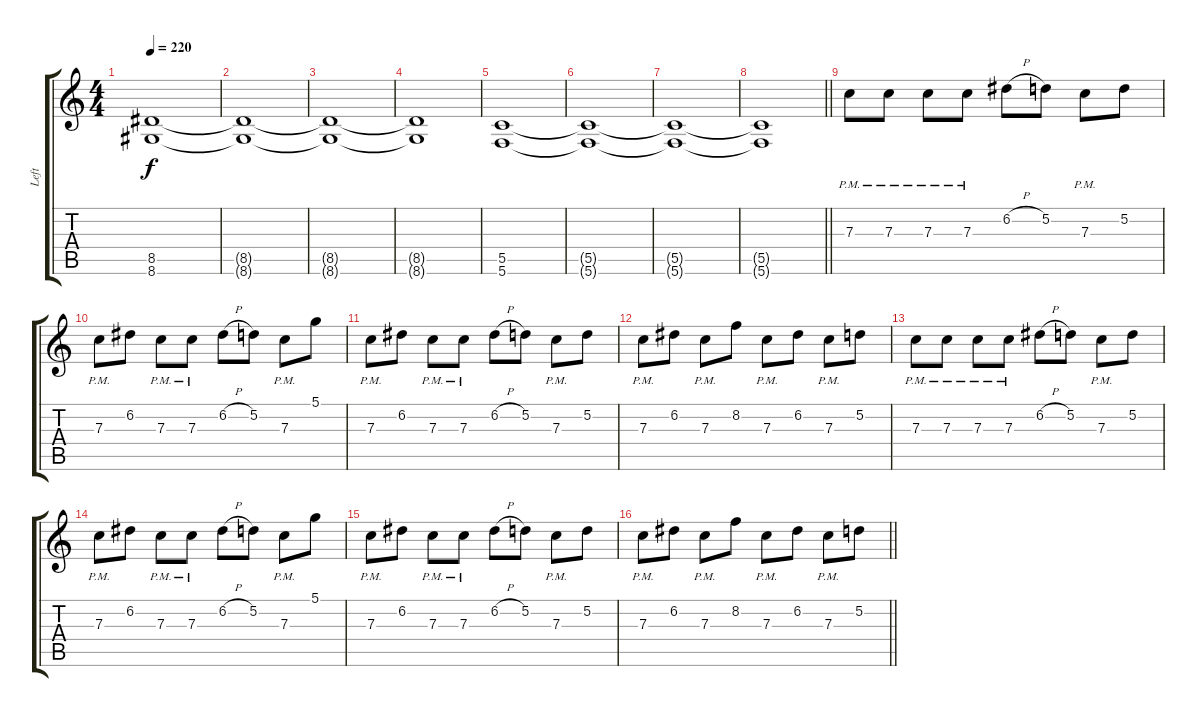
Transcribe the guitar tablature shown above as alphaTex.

\track ("Left" "Left") {instrument distortionguitar}
\staff {score tabs}
\tuning (D4 A3 F3 C3 G2 C2) {hide}
\ts (4 4)
\tempo 220
\clef g2
\ks c
(8.5 8.6).1{dy f} |
(8.5{t} 8.6{t}).1 |
(8.5{t} 8.6{t}).1 |
(8.5{t} 8.6{t}).1 |
(5.5 5.6).1 |
(5.5{t} 5.6{t}).1 |
(5.5{t} 5.6{t}).1 |
\barLineRight lightlight
(5.5{t} 5.6{t}).1 |
7.3{pm}.8 7.3{pm}.8 7.3{pm}.8 7.3{pm}.8 6.2{h}.8 5.2.8 7.3{pm}.8 5.2.8 |
7.3{pm}.8 6.2.8 7.3{pm}.8 7.3{pm}.8 6.2{h}.8 5.2.8 7.3{pm}.8 5.1.8 |
7.3{pm}.8 6.2.8 7.3{pm}.8 7.3{pm}.8 6.2{h}.8 5.2.8 7.3{pm}.8 5.2.8 |
7.3{pm}.8 6.2.8 7.3{pm}.8 8.2.8 7.3{pm}.8 6.2.8 7.3{pm}.8 5.2.8 |
7.3{pm}.8 7.3{pm}.8 7.3{pm}.8 7.3{pm}.8 6.2{h}.8 5.2.8 7.3{pm}.8 5.2.8 |
7.3{pm}.8 6.2.8 7.3{pm}.8 7.3{pm}.8 6.2{h}.8 5.2.8 7.3{pm}.8 5.1.8 |
7.3{pm}.8 6.2.8 7.3{pm}.8 7.3{pm}.8 6.2{h}.8 5.2.8 7.3{pm}.8 5.2.8 |
\barLineRight lightlight
7.3{pm}.8 6.2.8 7.3{pm}.8 8.2.8 7.3{pm}.8 6.2.8 7.3{pm}.8 5.2.8
